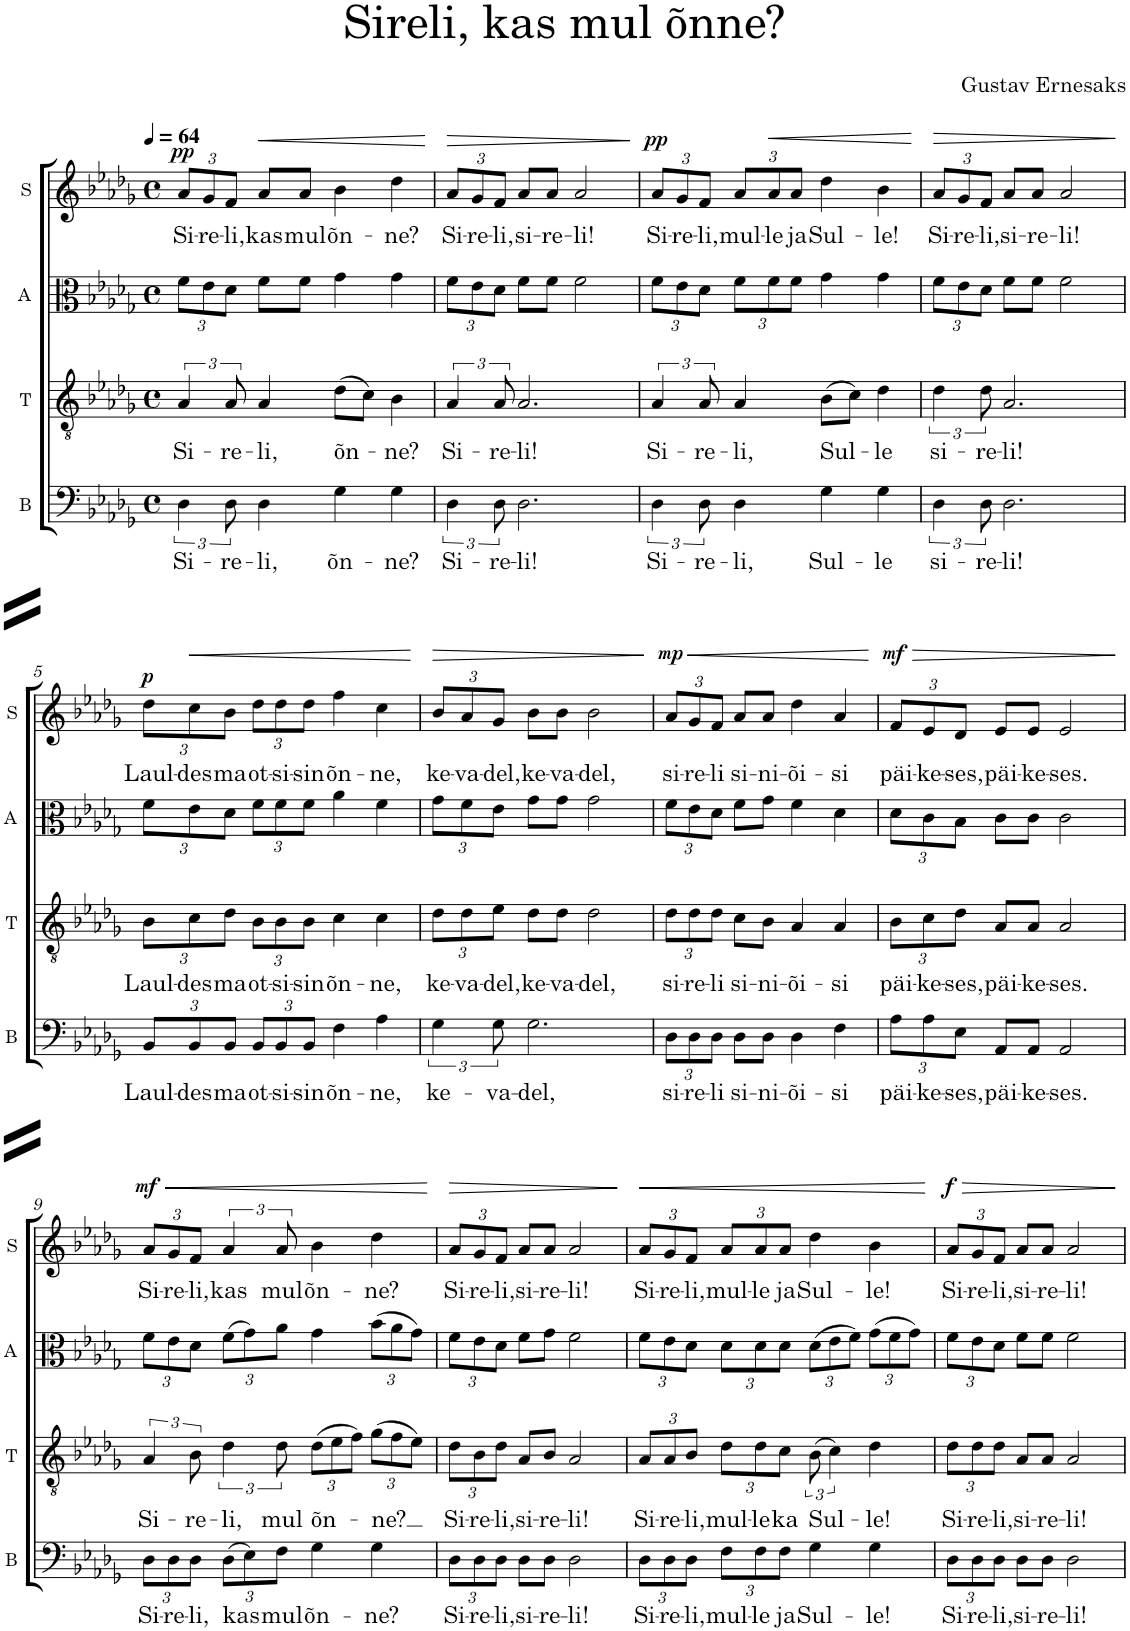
**kern	**text	**kern	**text	**kern	**text	**kern	**text	**dynam
*part4	*part4	*part3	*part3	*part2	*part2	*part1	*part1	*part1
*staff4	*staff4	*staff3	*staff3	*staff2	*staff2	*staff1	*staff1	*staff1
*I"B	*	*I"T	*	*I"A	*	*I"S	*	*
*I'B	*	*I'T	*	*I'A	*	*I'S	*	*
*clefF4	*	*clefGv2	*	*clefC3	*	*clefG2	*	*
*	*	*	*	*Trd1c2	*	*	*	*
*k[b-e-a-d-g-]	*	*k[b-e-a-d-g-]	*	*k[b-e-a-d-g-]	*	*k[b-e-a-d-g-]	*	*
*M4/4	*	*M4/4	*	*M4/4	*	*M4/4	*	*
*met(c)	*	*met(c)	*	*met(c)	*	*met(c)	*	*
*MM64	*	*MM64	*	*MM64	*	*MM64	*	*
=1	=1	=1	=1	=1	=1	=1	=1	=1
!	!LO:LY:b	!	!LO:LY:b	!	!	!	!	!
*	*	*	*	*Xbrackettup	*	*	*	*
!	!	!	!	!	!LO:LY:b	!	!	!
*	*	*	*	*	*	*Xbrackettup	*	*
!	!	!	!	!	!	!	!LO:LY:b	!LO:DY:a
6D-\	Si-	6A-/	Si-	12f\L	Si-	12a-/L	Si-	pp
!	!	!	!	!	!LO:LY:b	!	!LO:LY:b	!
.	.	.	.	12e-\	-re-	12g-/	-re-	.
!	!LO:LY:b	!	!LO:LY:b	!	!LO:LY:b	!	!LO:LY:b	!
12D-\	-re-	12A-/	-re-	12d-\J	-li,	12f/J	-li,	.
!	!LO:LY:b	!	!LO:LY:b	!	!LO:LY:b	!	!LO:LY:b	!LO:HP:b
4D-\	-li,	4A-/	-li,	8f\L	kas	8a-/L	kas	<
!	!	!	!	!	!LO:LY:b	!	!LO:LY:b	!
.	.	.	.	8f\J	mul	8a-/J	mul	.
!	!LO:LY:b	!	!LO:LY:b	!	!LO:LY:b	!	!LO:LY:b	!
4G-\	õn-	(8d-\L	õn-	4g-\	õn-	4b-\	õn-	.
.	.	8c\J)	.	.	.	.	.	.
!	!LO:LY:b	!	!LO:LY:b	!	!LO:LY:b	!	!LO:LY:b	!
4G-\	-ne?	4B-\	-ne?	4g-\	-ne?	4dd-\	-ne?	.
.	.	.	.	.	.	.	.	[
=2	=2	=2	=2	=2	=2	=2	=2	=2
!	!LO:LY:b	!	!LO:LY:b	!	!LO:LY:b	!	!LO:LY:b	!LO:HP:b
6D-\	Si-	6A-/	Si-	12f\L	Si-	12a-/L	Si-	>
!	!	!	!	!	!LO:LY:b	!	!LO:LY:b	!
.	.	.	.	12e-\	-re-	12g-/	-re-	.
!	!LO:LY:b	!	!LO:LY:b	!	!LO:LY:b	!	!LO:LY:b	!
12D-\	-re-	12A-/	-re-	12d-\J	-li,	12f/J	-li,	.
!	!LO:LY:b	!	!LO:LY:b	!	!LO:LY:b	!	!LO:LY:b	!
2.D-\	-li!	2.A-/	-li!	8f\L	si-	8a-/L	si-	.
!	!	!	!	!	!LO:LY:b	!	!LO:LY:b	!
.	.	.	.	8f\J	-re-	8a-/J	-re-	.
!	!	!	!	!	!LO:LY:b	!	!LO:LY:b	!
.	.	.	.	2f\	-li!	2a-/	-li!	.
.	.	.	.	.	.	.	.	]
=3	=3	=3	=3	=3	=3	=3	=3	=3
!	!LO:LY:b	!	!LO:LY:b	!	!LO:LY:b	!	!LO:LY:b	!LO:DY:a
6D-\	Si-	6A-/	Si-	12f\L	Si-	12a-/L	Si-	pp
!	!	!	!	!	!LO:LY:b	!	!LO:LY:b	!
.	.	.	.	12e-\	-re-	12g-/	-re-	.
!	!LO:LY:b	!	!LO:LY:b	!	!LO:LY:b	!	!LO:LY:b	!
12D-\	-re-	12A-/	-re-	12d-\J	-li,	12f/J	-li,	.
!	!LO:LY:b	!	!LO:LY:b	!	!LO:LY:b	!	!LO:LY:b	!
4D-\	-li,	4A-/	-li,	12f\L	mul-	12a-/L	mul-	.
!	!	!	!	!	!LO:LY:b	!	!LO:LY:b	!LO:HP:b
.	.	.	.	12f\	-le	12a-/	-le	<
!	!	!	!	!	!LO:LY:b	!	!LO:LY:b	!
.	.	.	.	12f\J	ja	12a-/J	ja	.
!	!LO:LY:b	!	!LO:LY:b	!	!LO:LY:b	!	!LO:LY:b	!
4G-\	Sul-	(8B-\L	Sul-	4g-\	Sul-	4dd-\	Sul-	.
.	.	8c\J)	.	.	.	.	.	.
!	!LO:LY:b	!	!LO:LY:b	!	!LO:LY:b	!	!LO:LY:b	!
4G-\	-le	4d-\	-le	4g-\	-le!	4b-\	-le!	.
.	.	.	.	.	.	.	.	[
=4	=4	=4	=4	=4	=4	=4	=4	=4
!	!LO:LY:b	!	!LO:LY:b	!	!LO:LY:b	!	!LO:LY:b	!LO:HP:b
6D-\	si-	6d-\	si-	12f\L	Si-	12a-/L	Si-	>
!	!	!	!	!	!LO:LY:b	!	!LO:LY:b	!
.	.	.	.	12e-\	-re-	12g-/	-re-	.
!	!LO:LY:b	!	!LO:LY:b	!	!LO:LY:b	!	!LO:LY:b	!
12D-\	-re-	12d-\	-re-	12d-\J	-li,	12f/J	-li,	.
!	!LO:LY:b	!	!LO:LY:b	!	!LO:LY:b	!	!LO:LY:b	!
2.D-\	-li!	2.A-/	-li!	8f\L	si-	8a-/L	si-	.
!	!	!	!	!	!LO:LY:b	!	!LO:LY:b	!
.	.	.	.	8f\J	-re-	8a-/J	-re-	.
!	!	!	!	!	!LO:LY:b	!	!LO:LY:b	!
.	.	.	.	2f\	-li!	2a-/	-li!	.
.	.	.	.	.	.	.	.	]
!!LO:LB:g=z
=5	=5	=5	=5	=5	=5	=5	=5	=5
*Xbrackettup	*	*	*	*	*	*	*	*
!	!LO:LY:b	!	!	!	!	!	!	!
*	*	*Xbrackettup	*	*	*	*	*	*
!	!	!	!LO:LY:b	!	!LO:LY:b	!	!LO:LY:b	!LO:DY:a
12BB-/L	Laul-	12B-\L	Laul-	12f\L	Laul-	12dd-\L	Laul-	p
!	!LO:LY:b	!	!LO:LY:b	!	!LO:LY:b	!	!LO:LY:b	!LO:HP:b
12BB-/	-des	12c\	-des	12e-\	-des	12cc\	-des	<
!	!LO:LY:b	!	!LO:LY:b	!	!LO:LY:b	!	!LO:LY:b	!
12BB-/J	ma	12d-\J	ma	12d-\J	ma	12b-\J	ma	.
!	!LO:LY:b	!	!LO:LY:b	!	!LO:LY:b	!	!LO:LY:b	!
12BB-/L	ot-	12B-\L	ot-	12f\L	ot-	12dd-\L	ot-	.
!	!LO:LY:b	!	!LO:LY:b	!	!LO:LY:b	!	!LO:LY:b	!
12BB-/	-si-	12B-\	-si-	12f\	-si-	12dd-\	-si-	.
!	!LO:LY:b	!	!LO:LY:b	!	!LO:LY:b	!	!LO:LY:b	!
12BB-/J	-sin	12B-\J	-sin	12f\J	-sin	12dd-\J	-sin	.
!	!LO:LY:b	!	!LO:LY:b	!	!LO:LY:b	!	!LO:LY:b	!
4F\	õn-	4c\	õn-	4a-\	õn-	4ff\	õn-	.
!	!LO:LY:b	!	!LO:LY:b	!	!LO:LY:b	!	!LO:LY:b	!
4A-\	-ne,	4c\	-ne,	4f\	-ne,	4cc\	-ne,	.
.	.	.	.	.	.	.	.	[
=6	=6	=6	=6	=6	=6	=6	=6	=6
*brackettup	*	*	*	*	*	*	*	*
!	!LO:LY:b	!	!LO:LY:b	!	!LO:LY:b	!	!LO:LY:b	!LO:HP:b
6G-\	ke-	12d-\L	ke-	12g-\L	ke-	12b-/L	ke-	>
!	!	!	!LO:LY:b	!	!LO:LY:b	!	!LO:LY:b	!
.	.	12d-\	-va-	12f\	-va-	12a-/	-va-	.
!	!LO:LY:b	!	!LO:LY:b	!	!LO:LY:b	!	!LO:LY:b	!
12G-\	-va-	12e-\J	-del,	12e-\J	-del,	12g-/J	-del,	.
!	!LO:LY:b	!	!LO:LY:b	!	!LO:LY:b	!	!LO:LY:b	!
2.G-\	-del,	8d-\L	ke-	8g-\L	ke-	8b-\L	ke-	.
!	!	!	!LO:LY:b	!	!LO:LY:b	!	!LO:LY:b	!
.	.	8d-\J	-va-	8g-\J	-va-	8b-\J	-va-	.
!	!	!	!LO:LY:b	!	!LO:LY:b	!	!LO:LY:b	!
.	.	2d-\	-del,	2g-\	-del,	2b-\	-del,	.
.	.	.	.	.	.	.	.	]
=7	=7	=7	=7	=7	=7	=7	=7	=7
*Xbrackettup	*	*	*	*	*	*	*	*
!	!LO:LY:b	!	!LO:LY:b	!	!LO:LY:b	!	!LO:LY:b	!LO:HP:b
!	!	!	!	!	!	!	!	!LO:DY:n=1:a
12D-\L	si-	12d-\L	si-	12f\L	si-	12a-/L	si-	< mp
!	!LO:LY:b	!	!LO:LY:b	!	!LO:LY:b	!	!LO:LY:b	!
12D-\	-re-	12d-\	-re-	12e-\	-re-	12g-/	-re-	.
!	!LO:LY:b	!	!LO:LY:b	!	!LO:LY:b	!	!LO:LY:b	!
12D-\J	-li	12d-\J	-li	12d-\J	-li	12f/J	-li	.
!	!LO:LY:b	!	!LO:LY:b	!	!LO:LY:b	!	!LO:LY:b	!
8D-\L	si-	8c\L	si-	8f\L	si-	8a-/L	si-	.
!	!LO:LY:b	!	!LO:LY:b	!	!LO:LY:b	!	!LO:LY:b	!
8D-\J	-ni-	8B-\J	-ni-	8g-\J	-ni-	8a-/J	-ni-	.
!	!LO:LY:b	!	!LO:LY:b	!	!LO:LY:b	!	!LO:LY:b	!
4D-\	-õi-	4A-/	-õi-	4f\	-õi-	4dd-\	-õi-	.
!	!LO:LY:b	!	!LO:LY:b	!	!LO:LY:b	!	!LO:LY:b	!
4F\	-si	4A-/	-si	4d-\	-si	4a-/	-si	.
.	.	.	.	.	.	.	.	[
=8	=8	=8	=8	=8	=8	=8	=8	=8
!	!LO:LY:b	!	!LO:LY:b	!	!LO:LY:b	!	!LO:LY:b	!LO:HP:b
!	!	!	!	!	!	!	!	!LO:DY:n=1:a
12A-\L	päi-	12B-\L	päi-	12d-\L	päi-	12f/L	päi-	> mf
!	!LO:LY:b	!	!LO:LY:b	!	!LO:LY:b	!	!LO:LY:b	!
12A-\	-ke-	12c\	-ke-	12c\	-ke-	12e-/	-ke-	.
!	!LO:LY:b	!	!LO:LY:b	!	!LO:LY:b	!	!LO:LY:b	!
12E-\J	-ses,	12d-\J	-ses,	12B-\J	-ses,	12d-/J	-ses,	.
!	!LO:LY:b	!	!LO:LY:b	!	!LO:LY:b	!	!LO:LY:b	!
8AA-/L	päi-	8A-/L	päi-	8c\L	päi-	8e-/L	päi-	.
!	!LO:LY:b	!	!LO:LY:b	!	!LO:LY:b	!	!LO:LY:b	!
8AA-/J	-ke-	8A-/J	-ke-	8c\J	-ke-	8e-/J	-ke-	.
!	!LO:LY:b	!	!LO:LY:b	!	!LO:LY:b	!	!LO:LY:b	!
2AA-/	-ses.	2A-/	-ses.	2c\	-ses.	2e-/	-ses.	.
.	.	.	.	.	.	.	.	]
!!LO:LB:g=z
=9	=9	=9	=9	=9	=9	=9	=9	=9
!	!LO:LY:b	!	!	!	!	!	!	!
*	*	*brackettup	*	*	*	*	*	*
!	!	!	!LO:LY:b	!	!LO:LY:b	!	!LO:LY:b	!LO:HP:b
!	!	!	!	!	!	!	!	!LO:DY:n=1:a
12D-\L	Si-	6A-/	Si-	12f\L	Si-	12a-/L	Si-	< mf
!	!LO:LY:b	!	!	!	!LO:LY:b	!	!LO:LY:b	!
12D-\	-re-	.	.	12e-\	-re-	12g-/	-re-	.
!	!LO:LY:b	!	!LO:LY:b	!	!LO:LY:b	!	!LO:LY:b	!
12D-\J	-li,	12B-\	-re-	12d-\J	-li,	12f/J	-li,	.
!	!LO:LY:b	!	!LO:LY:b	!	!LO:LY:b	!	!	!
*	*	*	*	*	*	*brackettup	*	*
!	!	!	!	!	!	!	!LO:LY:b	!
(12D-\L	kas	6d-\	-li,	(12f\L	kas	6a-/	kas	.
12E-\)	.	.	.	12g-\)	.	.	.	.
!	!LO:LY:b	!	!LO:LY:b	!	!LO:LY:b	!	!LO:LY:b	!
12F\J	mul	12d-\	mul	12a-\J	mul	12a-/	mul	.
!	!LO:LY:b	!	!	!	!	!	!	!
*	*	*Xbrackettup	*	*	*	*	*	*
!	!	!	!LO:LY:b	!	!LO:LY:b	!	!LO:LY:b	!
4G-\	õn-	(12d-\L	õn-	4g-\	õn-	4b-\	õn-	.
.	.	12e-\	.	.	.	.	.	.
.	.	12f\J)	.	.	.	.	.	.
!	!LO:LY:b	!	!LO:LY:b	!	!LO:LY:b	!	!LO:LY:b	!
4G-\	-ne?	(12g-\L	-ne?	(12b-\L	-ne?	4dd-\	-ne?	.
.	.	12f\	.	12a-\	.	.	.	.
.	.	12e-\J)	.	12g-\J)	.	.	.	.
.	.	.	.	.	.	.	.	[
=10	=10	=10	=10	=10	=10	=10	=10	=10
!	!LO:LY:b	!	!LO:LY:b	!	!LO:LY:b	!	!	!
*	*	*	*	*	*	*Xbrackettup	*	*
!	!	!	!	!	!	!	!LO:LY:b	!LO:HP:b
12D-\L	Si-	12d-\L	Si-	12f\L	Si-	12a-/L	Si-	>
!	!LO:LY:b	!	!LO:LY:b	!	!LO:LY:b	!	!LO:LY:b	!
12D-\	-re-	12B-\	-re-	12e-\	-re-	12g-/	-re-	.
!	!LO:LY:b	!	!LO:LY:b	!	!LO:LY:b	!	!LO:LY:b	!
12D-\J	-li,	12d-\J	-li,	12d-\J	-li,	12f/J	-li,	.
!	!LO:LY:b	!	!LO:LY:b	!	!LO:LY:b	!	!LO:LY:b	!
8D-\L	si-	8A-/L	si-	8f\L	si-	8a-/L	si-	.
!	!LO:LY:b	!	!LO:LY:b	!	!LO:LY:b	!	!LO:LY:b	!
8D-\J	-re-	8B-/J	-re-	8g-\J	-re-	8a-/J	-re-	.
!	!LO:LY:b	!	!LO:LY:b	!	!LO:LY:b	!	!LO:LY:b	!
2D-\	-li!	2A-/	-li!	2f\	-li!	2a-/	-li!	.
.	.	.	.	.	.	.	.	]
=11	=11	=11	=11	=11	=11	=11	=11	=11
!	!LO:LY:b	!	!LO:LY:b	!	!LO:LY:b	!	!LO:LY:b	!LO:HP:b
12D-\L	Si-	12A-/L	Si-	12f\L	Si-	12a-/L	Si-	<
!	!LO:LY:b	!	!LO:LY:b	!	!LO:LY:b	!	!LO:LY:b	!
12D-\	-re-	12A-/	-re-	12e-\	-re-	12g-/	-re-	.
!	!LO:LY:b	!	!LO:LY:b	!	!LO:LY:b	!	!LO:LY:b	!
12D-\J	-li,	12B-/J	-li,	12d-\J	-li,	12f/J	-li,	.
!	!LO:LY:b	!	!LO:LY:b	!	!LO:LY:b	!	!LO:LY:b	!
12F\L	mul-	12d-\L	mul-	12d-\L	mul-	12a-/L	mul-	.
!	!LO:LY:b	!	!LO:LY:b	!	!LO:LY:b	!	!LO:LY:b	!
12F\	-le	12d-\	-le	12d-\	-le	12a-/	-le	.
!	!LO:LY:b	!	!LO:LY:b	!	!LO:LY:b	!	!LO:LY:b	!
12F\J	ja	12c\J	ka	12d-\J	ja	12a-/J	ja	.
!	!LO:LY:b	!	!	!	!	!	!	!
*	*	*brackettup	*	*	*	*	*	*
!	!	!	!LO:LY:b	!	!LO:LY:b	!	!LO:LY:b	!
4G-\	Sul-	(12B-\	Sul-	(12d-\L	Sul-	4dd-\	Sul-	.
.	.	6c\)	.	12e-\	.	.	.	.
.	.	.	.	12f\J)	.	.	.	.
!	!LO:LY:b	!	!LO:LY:b	!	!LO:LY:b	!	!LO:LY:b	!
4G-\	-le!	4d-\	-le!	(12g-\L	-le!	4b-\	-le!	.
.	.	.	.	12f\	.	.	.	.
.	.	.	.	12g-\J)	.	.	.	.
.	.	.	.	.	.	.	.	[
=12	=12	=12	=12	=12	=12	=12	=12	=12
!	!LO:LY:b	!	!	!	!	!	!	!
*	*	*Xbrackettup	*	*	*	*	*	*
!	!	!	!LO:LY:b	!	!LO:LY:b	!	!LO:LY:b	!LO:HP:b
!	!	!	!	!	!	!	!	!LO:DY:n=1:a
12D-\L	Si-	12d-\L	Si-	12f\L	Si-	12a-/L	Si-	> f
!	!LO:LY:b	!	!LO:LY:b	!	!LO:LY:b	!	!LO:LY:b	!
12D-\	-re-	12d-\	-re-	12e-\	-re-	12g-/	-re-	.
!	!LO:LY:b	!	!LO:LY:b	!	!LO:LY:b	!	!LO:LY:b	!
12D-\J	-li,	12d-\J	-li,	12d-\J	-li,	12f/J	-li,	.
!	!LO:LY:b	!	!LO:LY:b	!	!LO:LY:b	!	!LO:LY:b	!
8D-\L	si-	8A-/L	si-	8f\L	si-	8a-/L	si-	.
!	!LO:LY:b	!	!LO:LY:b	!	!LO:LY:b	!	!LO:LY:b	!
8D-\J	-re-	8A-/J	-re-	8f\J	-re-	8a-/J	-re-	.
!	!LO:LY:b	!	!LO:LY:b	!	!LO:LY:b	!	!LO:LY:b	!
2D-\	-li!	2A-/	-li!	2f\	-li!	2a-/	-li!	.
.	.	.	.	.	.	.	.	]
=	=	=	=	=	=	=	=	=
*-	*-	*-	*-	*-	*-	*-	*-	*-
